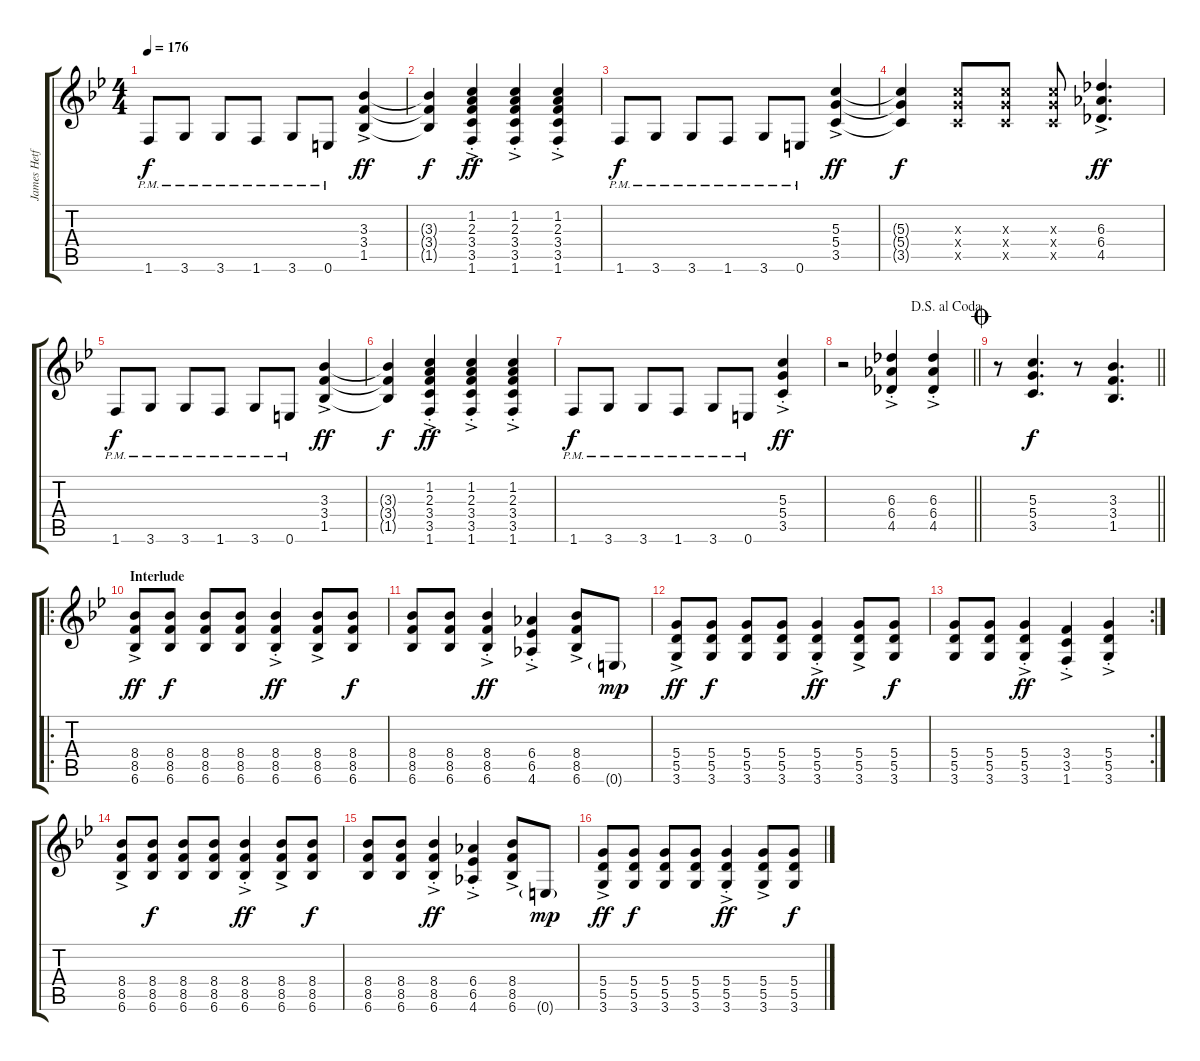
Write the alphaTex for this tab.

\track ("James Hetfield" "James Hetf") {instrument distortionguitar}
\staff {score tabs}
\tuning (E4 B3 G3 D3 A2 E2) {hide}
\ts (4 4)
\tempo 176
\clef g2
\ks bb
1.6{pm}.8{dy f} 3.6{pm}.8 3.6{pm}.8 1.6{pm}.8 3.6{pm}.8 0.6{pm}.8 (3.3{ac} 3.4{ac} 1.5{ac}).4{dy ff} |
(3.3{t} 3.4{t} 1.5{t}).4{dy f} (1.2{ac st} 2.3{ac st} 3.4{ac st} 3.5{ac st} 1.6{ac st}).4{dy ff} (1.2{ac st} 2.3{ac st} 3.4{ac st} 3.5{ac st} 1.6{ac st}).4 (1.2{ac st} 2.3{ac st} 3.4{ac st} 3.5{ac st} 1.6{ac st}).4 |
1.6{pm}.8{dy f} 3.6{pm}.8 3.6{pm}.8 1.6{pm}.8 3.6{pm}.8 0.6{pm}.8 (5.3{ac} 5.4{ac} 3.5{ac}).4{dy ff} |
(5.3{t} 5.4{t} 3.5{t}).4{dy f} (5.3{x} 5.4{x} 3.5{x}).8 (5.3{x} 5.4{x} 3.5{x}).8 (5.3{x} 5.4{x} 3.5{x}).8 (6.3{ac} 6.4{ac} 4.5{ac}).4{d dy ff} |
1.6{pm}.8{dy f} 3.6{pm}.8 3.6{pm}.8 1.6{pm}.8 3.6{pm}.8 0.6{pm}.8 (3.3{ac} 3.4{ac} 1.5{ac}).4{dy ff} |
(3.3{t} 3.4{t} 1.5{t}).4{dy f} (1.2{ac st} 2.3{ac st} 3.4{ac st} 3.5{ac st} 1.6{ac st}).4{dy ff} (1.2{ac st} 2.3{ac st} 3.4{ac st} 3.5{ac st} 1.6{ac st}).4 (1.2{ac st} 2.3{ac st} 3.4{ac st} 3.5{ac st} 1.6{ac st}).4 |
1.6{pm}.8{dy f} 3.6{pm}.8 3.6{pm}.8 1.6{pm}.8 3.6{pm}.8 0.6{pm}.8 (5.3{ac st} 5.4{ac st} 3.5{ac st}).4{dy ff} |
\jump dalsegnoalcoda
\barLineRight lightlight
r.2 (6.3{ac st} 6.4{ac st} 4.5{ac st}).4 (6.3{ac st} 6.4{ac st} 4.5{ac st}).4 |
\jump coda
\barLineRight lightlight
r.8 (5.3 5.4 3.5).4{d dy f} r.8 (3.3 3.4 1.5).4{d} |
\ro
\section ("" "Interlude")
(8.4{ac} 8.5{ac} 6.6{ac}).8{dy ff} (8.4 8.5 6.6).8{dy f} (8.4 8.5 6.6).8 (8.4 8.5 6.6).8 (8.4{ac st} 8.5{ac st} 6.6{ac st}).4{dy ff} (8.4{ac} 8.5{ac} 6.6{ac}).8 (8.4 8.5 6.6).8{dy f} |
(8.4 8.5 6.6).8 (8.4 8.5 6.6).8 (8.4{ac st} 8.5{ac st} 6.6{ac st}).4{dy ff} (6.4{ac st} 6.5{ac st} 4.6{ac st}).4 (8.4{ac} 8.5{ac} 6.6{ac}).8 0.6{g}.8{dy mp} |
(5.4{ac} 5.5{ac} 3.6{ac}).8{dy ff} (5.4 5.5 3.6).8{dy f} (5.4 5.5 3.6).8 (5.4 5.5 3.6).8 (5.4{ac st} 5.5{ac st} 3.6{ac st}).4{dy ff} (5.4{ac} 5.5{ac} 3.6{ac}).8 (5.4 5.5 3.6).8{dy f} |
\rc 2
(5.4 5.5 3.6).8 (5.4 5.5 3.6).8 (5.4{ac st} 5.5{ac st} 3.6{ac st}).4{dy ff} (3.4{ac st} 3.5{ac st} 1.6{ac st}).4 (5.4{ac st} 5.5{ac st} 3.6{ac st}).4 |
(8.4{ac} 8.5{ac} 6.6{ac}).8 (8.4 8.5 6.6).8{dy f} (8.4 8.5 6.6).8 (8.4 8.5 6.6).8 (8.4{ac st} 8.5{ac st} 6.6{ac st}).4{dy ff} (8.4{ac} 8.5{ac} 6.6{ac}).8 (8.4 8.5 6.6).8{dy f} |
(8.4 8.5 6.6).8 (8.4 8.5 6.6).8 (8.4{ac st} 8.5{ac st} 6.6{ac st}).4{dy ff} (6.4{ac st} 6.5{ac st} 4.6{ac st}).4 (8.4{ac} 8.5{ac} 6.6{ac}).8 0.6{g}.8{dy mp} |
(5.4{ac} 5.5{ac} 3.6{ac}).8{dy ff} (5.4 5.5 3.6).8{dy f} (5.4 5.5 3.6).8 (5.4 5.5 3.6).8 (5.4{ac st} 5.5{ac st} 3.6{ac st}).4{dy ff} (5.4{ac} 5.5{ac} 3.6{ac}).8 (5.4 5.5 3.6).8{dy f}
